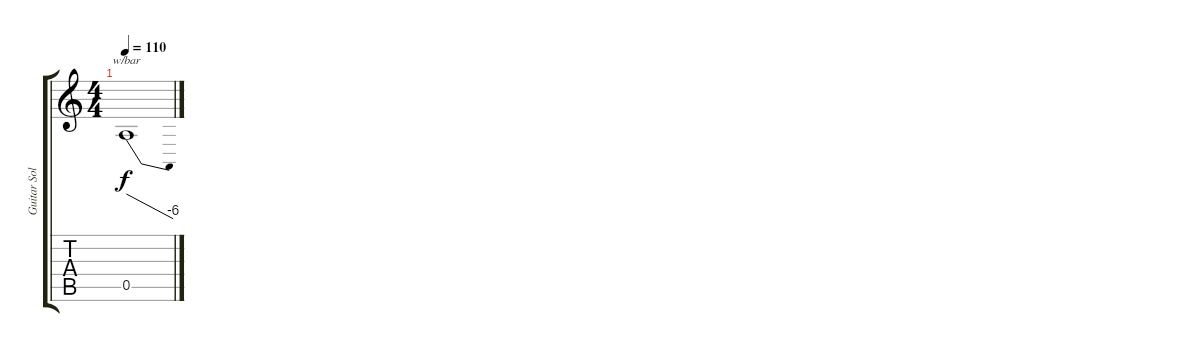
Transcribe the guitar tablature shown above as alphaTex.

\track ("Guitar Solo" "Guitar Sol") {instrument overdrivenguitar bank 255}
\staff {score tabs}
\tuning (E4 B3 G3 D3 A2 E2) {hide}
\ts (4 4)
\tempo 110
\clef g2
\ks c
0.5{t}.1{tbe (dive default 0 0 60 -24) dy f}
